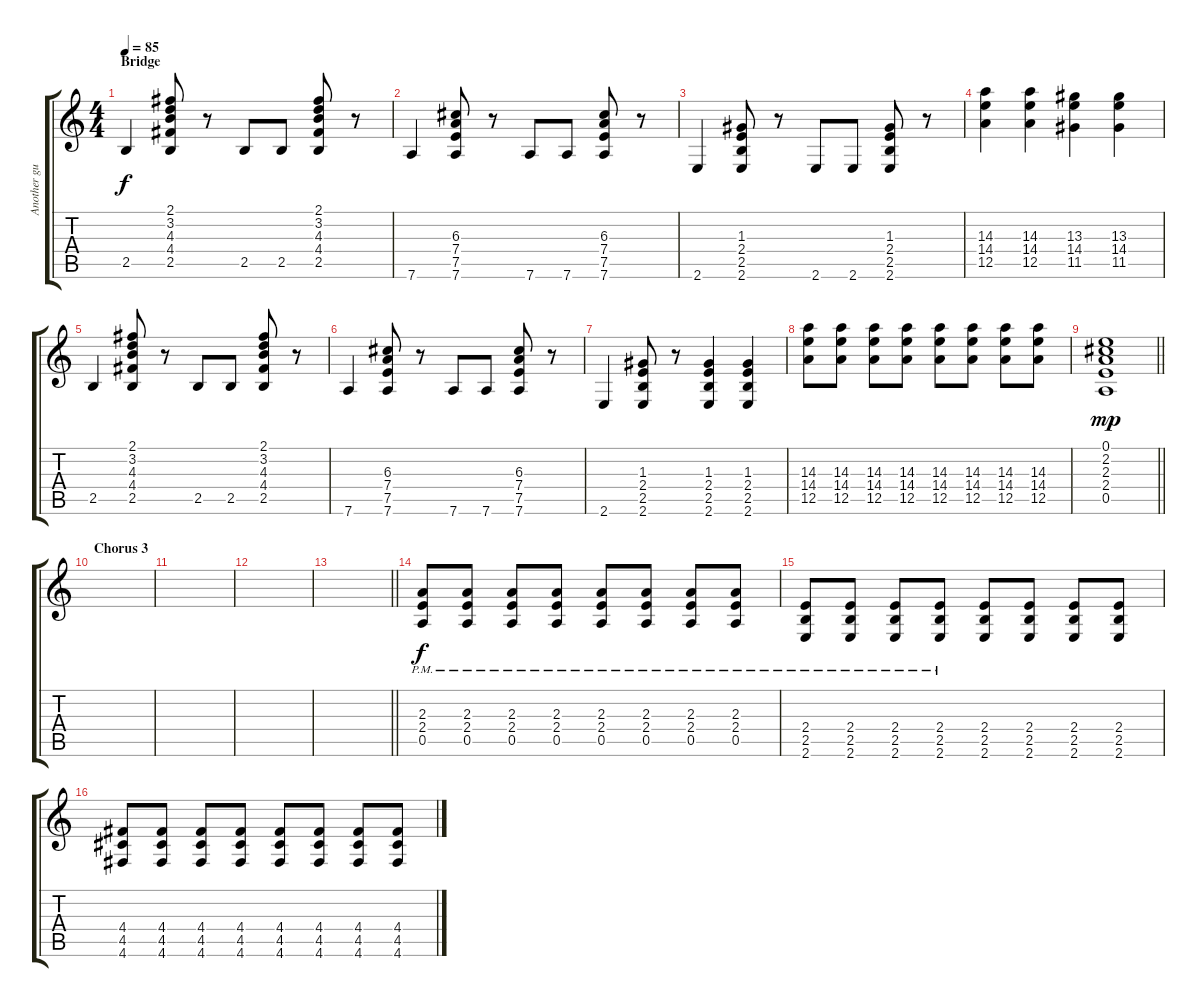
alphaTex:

\track ("Another guitar" "Another gu") {instrument electricguitarclean}
\staff {score tabs}
\tuning (E4 B3 G3 D3 A2 D2) {hide}
\ts (4 4)
\section ("" "Bridge")
\tempo 85
\clef g2
\ks c
2.5.4{dy f volume 14 instrument overdrivenguitar} (2.1 3.2 4.3 4.4 2.5).8 r.8 2.5.8 2.5.8 (2.1 3.2 4.3 4.4 2.5).8 r.8 |
7.6.4 (6.3 7.4 7.5 7.6).8 r.8 7.6.8 7.6.8 (6.3 7.4 7.5 7.6).8 r.8 |
2.6.4 (1.3 2.4 2.5 2.6).8 r.8 2.6.8 2.6.8 (1.3 2.4 2.5 2.6).8 r.8 |
(14.3 14.4 12.5).4 (14.3 14.4 12.5).4 (13.3 14.4 11.5).4 (13.3 14.4 11.5).4 |
2.5.4 (2.1 3.2 4.3 4.4 2.5).8 r.8 2.5.8 2.5.8 (2.1 3.2 4.3 4.4 2.5).8 r.8 |
7.6.4 (6.3 7.4 7.5 7.6).8 r.8 7.6.8 7.6.8 (6.3 7.4 7.5 7.6).8 r.8 |
2.6.4 (1.3 2.4 2.5 2.6).8 r.8 (1.3 2.4 2.5 2.6).4 (1.3 2.4 2.5 2.6).4 |
(14.3 14.4 12.5).8 (14.3 14.4 12.5).8 (14.3 14.4 12.5).8 (14.3 14.4 12.5).8 (14.3 14.4 12.5).8 (14.3 14.4 12.5).8 (14.3 14.4 12.5).8 (14.3 14.4 12.5).8 |
\barLineRight lightlight
(0.1 2.2 2.3 2.4 0.5).1{dy mp} |
\section ("" "Chorus 3")
|
|
|
\barLineRight lightlight
|
(2.3{pm} 2.4{pm} 0.5{pm}).8{dy f} (2.3{pm} 2.4{pm} 0.5{pm}).8 (2.3{pm} 2.4{pm} 0.5{pm}).8 (2.3{pm} 2.4{pm} 0.5{pm}).8 (2.3{pm} 2.4{pm} 0.5{pm}).8 (2.3{pm} 2.4{pm} 0.5{pm}).8 (2.3{pm} 2.4{pm} 0.5{pm}).8 (2.3{pm} 2.4{pm} 0.5{pm}).8 |
(2.4{pm} 2.5{pm} 2.6{pm}).8 (2.4{pm} 2.5{pm} 2.6{pm}).8 (2.4{pm} 2.5{pm} 2.6{pm}).8 (2.4{pm} 2.5{pm} 2.6{pm}).8 (2.4 2.5 2.6).8 (2.4 2.5 2.6).8 (2.4 2.5 2.6).8 (2.4 2.5 2.6).8 |
(4.4 4.5 4.6).8 (4.4 4.5 4.6).8 (4.4 4.5 4.6).8 (4.4 4.5 4.6).8 (4.4 4.5 4.6).8 (4.4 4.5 4.6).8 (4.4 4.5 4.6).8 (4.4 4.5 4.6).8
